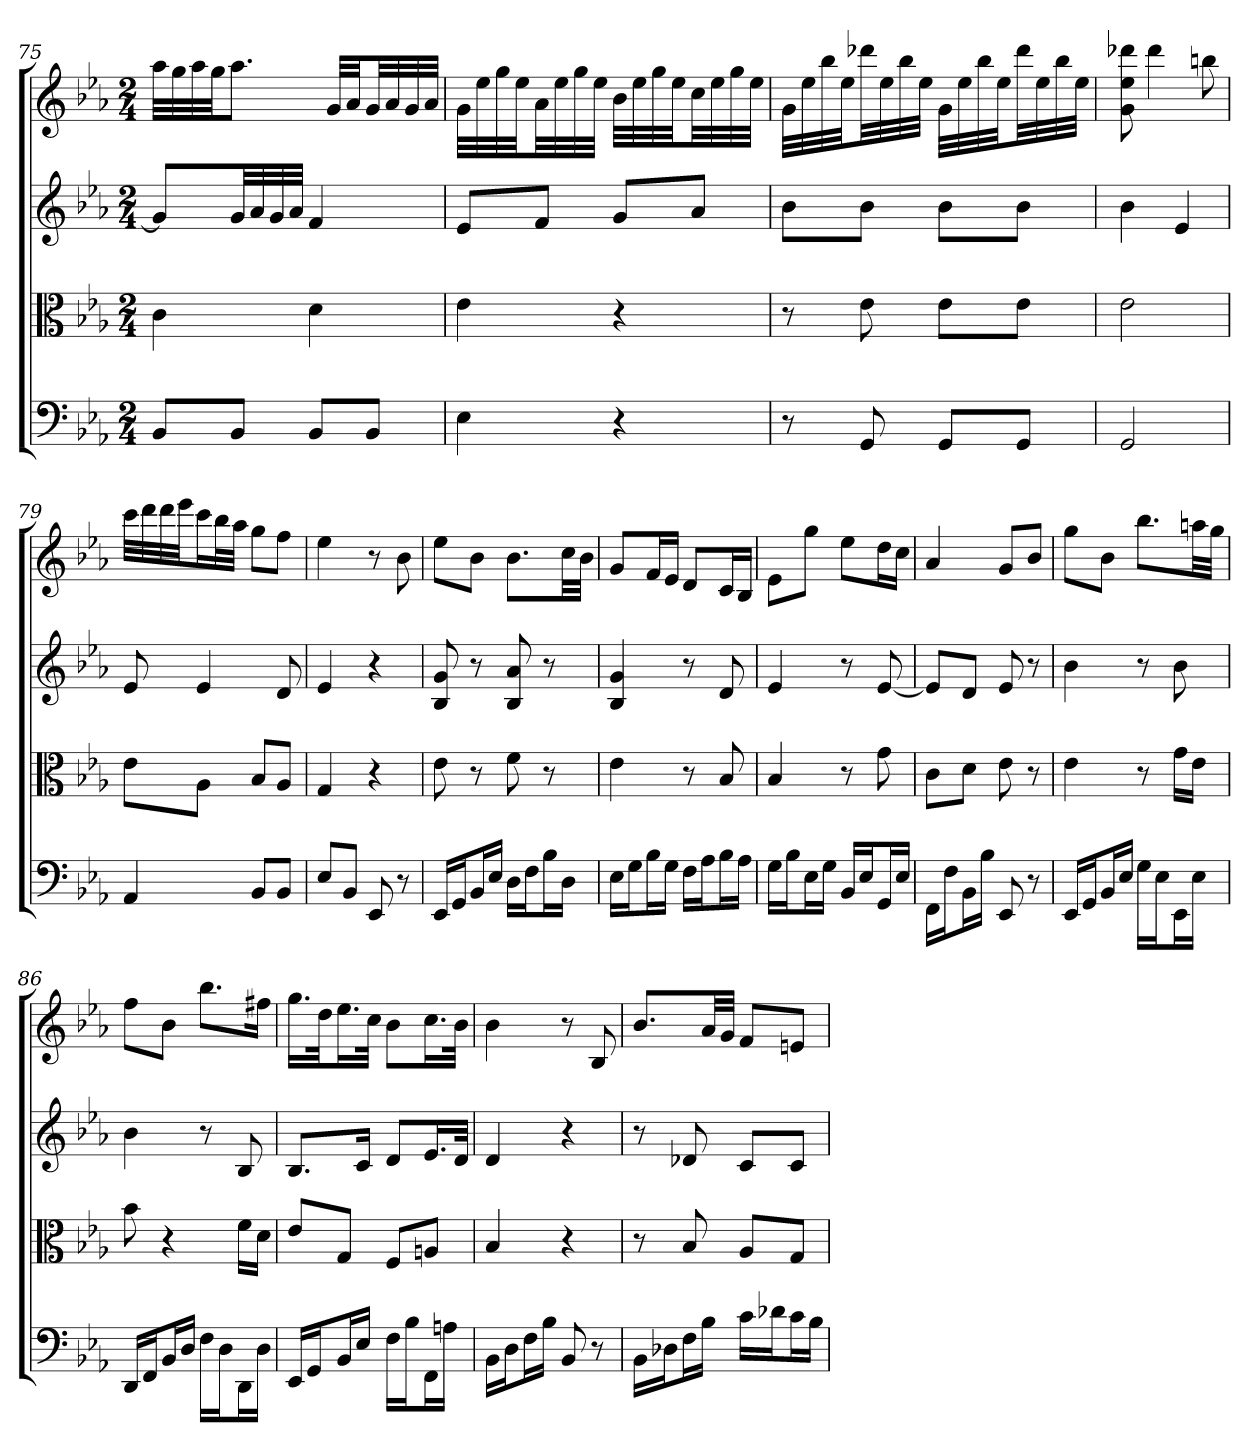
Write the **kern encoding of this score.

**kern	**kern	**kern	**kern
*part4	*part3	*part2	*part1
*staff4	*staff3	*staff2	*staff1
*clefF4	*clefC3	*	*
*k[b-e-a-]	*k[b-e-a-]	*k[b-e-a-]	*k[b-e-a-]
*E-:	*E-:	*E-:	*E-:
*M2/4	*M2/4	*M2/4	*M2/4
=75	=75	=75	=75
8BB-/L	4c	8gL]	32aa-LLL
.	.	.	32gg
.	.	.	32aa-
.	.	.	32ggJJ
8BB-/J	.	32gLL	8.aa-J
.	.	32a-	.
.	.	32g	.
.	.	32a-JJJ	.
8BB-/L	4d	4f	.
.	.	.	32gLLL
.	.	.	32a-JJ
8BB-/J	.	.	32gLL
.	.	.	32a-
.	.	.	32g
.	.	.	32a-JJJ
=76	=76	=76	=76
4E-	4e-	8e-L	32gLLL
.	.	.	32ee-
.	.	.	32gg
.	.	.	32ee-JJ
.	.	8fJ	32a-LL
.	.	.	32ee-
.	.	.	32gg
.	.	.	32ee-JJJ
4r	4r	8gL	32b-LLL
.	.	.	32ee-
.	.	.	32gg
.	.	.	32ee-JJ
.	.	8a-J	32ccLL
.	.	.	32ee-
.	.	.	32gg
.	.	.	32ee-JJJ
=77	=77	=77	=77
8r	8r	8b-L	32gLLL
.	.	.	32ee-
.	.	.	32bb-
.	.	.	32ee-JJ
8GG	8e-	8b-J	32ddd-XLL
.	.	.	32ee-
.	.	.	32bb-
.	.	.	32ee-JJJ
8GG/L	8e-\L	8b-L	32gLLL
.	.	.	32ee-
.	.	.	32bb-
.	.	.	32ee-JJ
8GG/J	8e-\J	8b-J	32ddd-LL
.	.	.	32ee-
.	.	.	32bb-
.	.	.	32ee-JJJ
=78	=78	=78	=78
2GG	2e-	4b-	8g 8ee- 8ddd-X
.	.	.	4ddd-
.	.	4e-	.
.	.	.	8bbn
=79	=79	=79	=79
4AA-	8e-\L	8e-	32cccLLL
.	.	.	32ddd
.	.	.	32ddd
.	.	.	32eee-JJ
.	8A-\J	4e-	16cccL
.	.	.	32bb-L
.	.	.	32aa-JJJ
8BB-/L	8B-/L	.	8ggL
8BB-/J	8A-/J	8d	8ffJ
=80	=80	=80	=80
8E-/L	4G	4e-	4ee-
8BB-/J	.	.	.
8EE-	4r	4r	8r
8r	.	.	8b-
=81	=81	=81	=81
16EE-/LL	8e-	8B- 8g	8ee-L
16GG/J	.	.	.
16BB-/L	8r	8r	8b-J
16E-/JJ	.	.	.
16D\LL	8f	8B- 8a-	8.b-L
16F\J	.	.	.
16B-\L	8r	8r	.
16D\JJ	.	.	32ccLL
.	.	.	32b-JJJ
=82	=82	=82	=82
16E-\LL	4e-	4B- 4g	8gL
16G\J	.	.	.
16B-\L	.	.	16fL
16G\JJ	.	.	16e-JJ
16F\LL	8r	8r	8dL
16A-\J	.	.	.
16B-\L	8B-	8d	16cL
16A-\JJ	.	.	16B-JJ
=83	=83	=83	=83
16G\LL	4B-	4e-	8e-L
16B-\J	.	.	.
16E-\L	.	.	8ggJ
16G\JJ	.	.	.
16BB-/LL	8r	8r	8ee-L
16E-/J	.	.	.
16GG/L	8g	[8e-	16ddL
16E-/JJ	.	.	16ccJJ
=84	=84	=84	=84
16FF\LL	8c\L	8e-L]	4a-
16F\J	.	.	.
16BB-\L	8d\J	8dJ	.
16B-\JJ	.	.	.
8EE-	8e-	8e-	8gL
8r	8r	8r	8b-J
=85	=85	=85	=85
16EE-/LL	4e-	4b-	8ggL
16GG/J	.	.	.
16BB-/L	.	.	8b-J
16E-/JJ	.	.	.
16G\LL	8r	8r	8.bb-L
16E-\J	.	.	.
16EE-\L	16g\LL	8b-	.
16E-\JJ	16e-\JJ	.	32aanLL
.	.	.	32ggJJJ
=86	=86	=86	=86
16DD/LL	8b-	4b-	8ffL
16FF/J	.	.	.
16BB-/L	4r	.	8b-J
16D/JJ	.	.	.
16F\LL	.	8r	8.bb-L
16D\J	.	.	.
16DD\L	16f\LL	8B-	.
16D\JJ	16d\JJ	.	16ff#XJk
=87	=87	=87	=87
16EE-/LL	8e-/L	8.B-L	16.ggLL
16GG/J	.	.	.
.	.	.	32ddJk
16BB-/L	8G/J	.	16.ee-L
16E-/JJ	.	16cJk	.
.	.	.	32ccJJk
16F\LL	8F/L	8dL	8b-L
16B-\J	.	.	.
16FF\L	8An/J	16.e-L	16.ccL
16An\JJ	.	.	.
.	.	32dJJk	32b-JJk
=88	=88	=88	=88
16BB-\LL	4B-	4d	4b-
16D\J	.	.	.
16F\L	.	.	.
16B-\JJ	.	.	.
8BB-	4r	4r	8r
8r	.	.	8B-
=89	=89	=89	=89
16BB-\LL	8r	8r	8.b-L
16D-X\J	.	.	.
16F\L	8B-	8d-X	.
16B-\JJ	.	.	32a-LL
.	.	.	32gJJJ
16c\LL	8A-/L	8cL	8fL
16d-X\J	.	.	.
16c\L	8G/J	8cJ	8enJ
16B-\JJ	.	.	.
=	=	=	=
*-	*-	*-	*-
